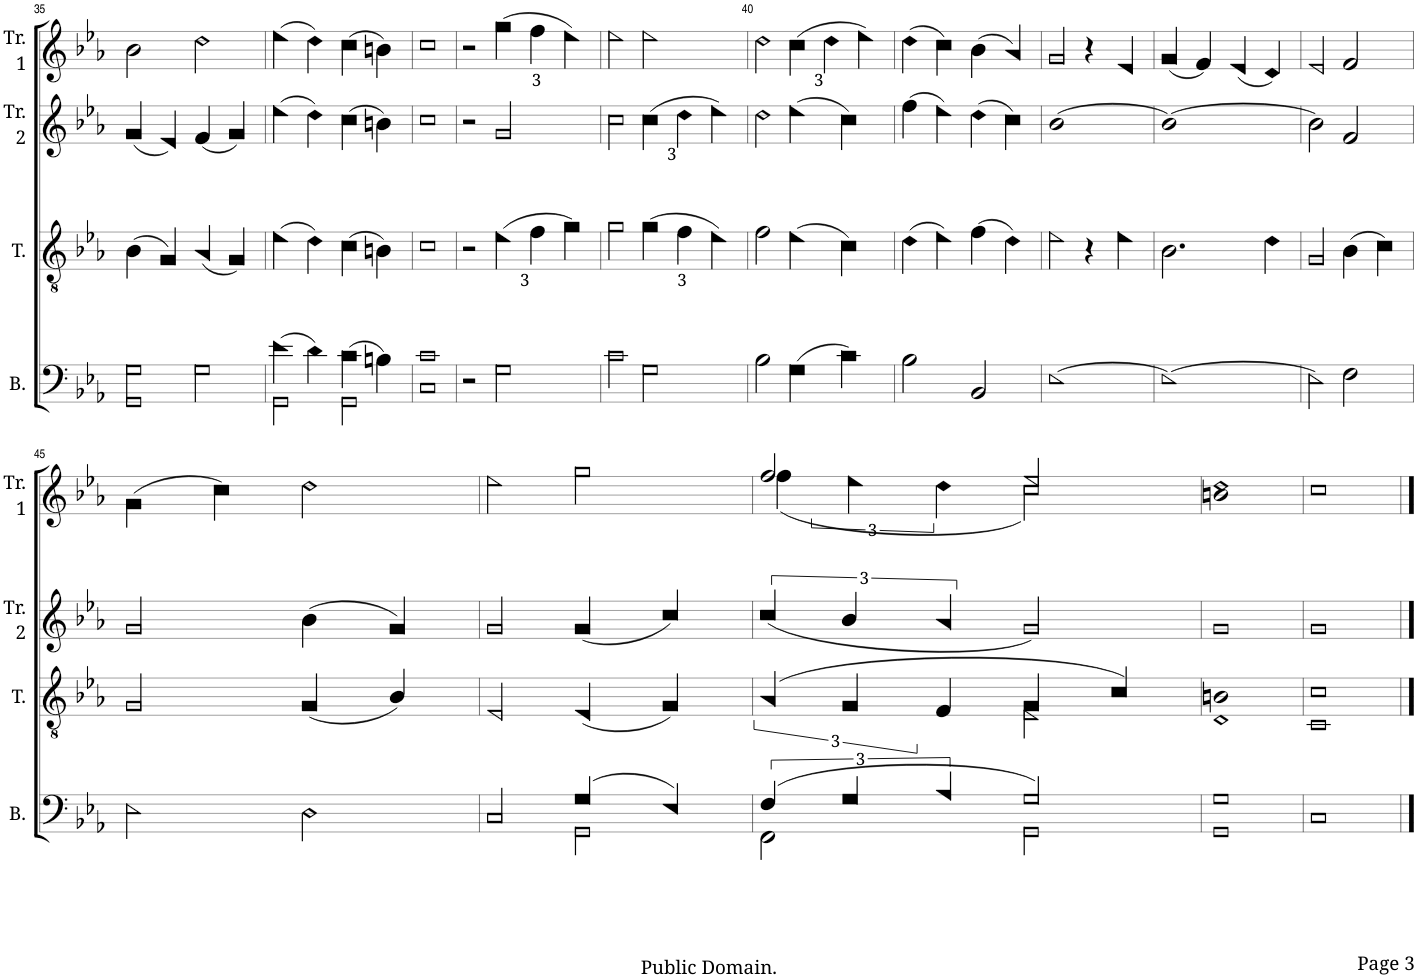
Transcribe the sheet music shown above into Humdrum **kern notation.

**kern	**kern	**kern	**kern
*part4	*part3	*part2	*part1
*staff4	*staff3	*staff2	*staff1
*I"B.	*I"T.	*I"Tr. 2	*I"Tr. 1
*I'B.	*I'T.	*I'Tr. 2	*I'Tr. 1
!!LO:PB:g=z
*clefF4	*clefGv2	*clefG2	*clefG2
*k[b-e-a-]	*k[b-e-a-]	*k[b-e-a-]	*k[b-e-a-]
*M4/4	*M4/4	*M4/4	*M4/4
*met(c)	*met(c)	*met(c)	*met(c)
=35	=35	=35	=35
*^	*	*	*
2G!\	1GG!	(4B-!\	(4g!/	2b-!\
.	.	4G!/)	4e-!/)	.
2G!\	.	(4A-!/	(4f!/	2dd!\
.	.	4G!/)	4g!/)	.
=36	=36	=36	=36	=36
(4e-!\	2GG!\	(4e-!\	(4ee-!\	(4ee-!\
4d!\)	.	4d!\)	4dd!\)	4dd!\)
(4c!\	2GG!\	(4c!\	(4cc!\	(4cc!\
4Bn!\)	.	4Bn!\)	4bn!\)	4bn!\)
=37	=37	=37	=37	=37
1c!	1C!	1c!	1cc!	1cc!
*v	*v	*	*	*
=38	=38	=38	=38
2r	2r	2r	2r
*	*Xbrackettup	*	*Xbrackettup
2G!\	(6e-!\	2g!/	(6gg!\
.	6f!\	.	6ff!\
.	6g!\)	.	6ee-!\)
=39	=39	=39	=39
2c!\	2g!\	2cc!\	2ee-!\
*	*	*Xbrackettup	*
2G!\	(6g!\	(6cc!\	2ee-!\
.	6f!\	6dd!\	.
.	6e-!\)	6ee-!\)	.
=40	=40	=40	=40
2B-!\	2f!\	2dd!\	2dd!\
(4G!\	(4e-!\	(4ee-!\	(6cc!\
.	.	.	6dd!\
4c!\)	4c!\)	4cc!\)	.
.	.	.	6ee-!\)
=41	=41	=41	=41
2B-!\	(4d!\	(4ff!\	(4dd!\
.	4e-!\)	4ee-!\)	4cc!\)
2BB-!/	(4f!\	(4dd!\	(4b-!\
.	4d!\)	4cc!\)	4a-!/)
=42	=42	=42	=42
[1E-!	2e-!\	[1b-!	2g!/
.	4r	.	4r
.	4e-!\	.	4e-!/
=43	=43	=43	=43
1E-!_	2.B-!\	1b-!_	(4g!/
.	.	.	4f!/)
.	.	.	(4e-!/
.	4d!\	.	4d!/)
=44	=44	=44	=44
2E-!\]	2G!/	2b-!\]	2e-!/
2F!\	(4B-!\	2f!/	2f!/
.	4c!\)	.	.
!!LO:LB:g=z
=45	=45	=45	=45
2E-!\	2G!/	2g!/	(4g!\
.	.	.	4cc!\)
2D!\	(4G!/	(4b-!\	2dd!\
.	4B-!/)	4g!/)	.
=46	=46	=46	=46
*^	*	*	*
2C!/	2ryy	2E-!/	2g!/	2ee-!\
(4G!/	2GG!\	(4E-!/	(4g!/	2gg!\
4E-!/)	.	4G!/)	4cc!/)	.
=47	=47	=47	=47	=47
*	*	*	*	*^
*	*	*brackettup	*brackettup	*	*brackettup
*	*	*^	*	*	*
(6F!/	2FF!\	(6A-!/	2ryy	(6cc!/	2ff!/	(6ff!\
6G!/	.	6G!/	.	6b-!/	.	6ee-!\
6A-!/	.	6F!/	.	6a-!/	.	6dd!\
2G!/)	2GG!\	4G!/	2E-!\	2g!/)	2ee-!/	2cc!\)
.	.	4c!/)	.	.	.	.
*v	*v	*	*	*	*	*
=48	=48	=48	=48	=48	=48
1GG! 1G!	1Bn!	1D!	1g!	1dd!	1bn!
*	*	*	*	*v	*v
=49	=49	=49	=49	=49
1C!	1c!	1C!	1g!	1cc!
*	*v	*v	*	*
==	==	==	==
*-	*-	*-	*-
